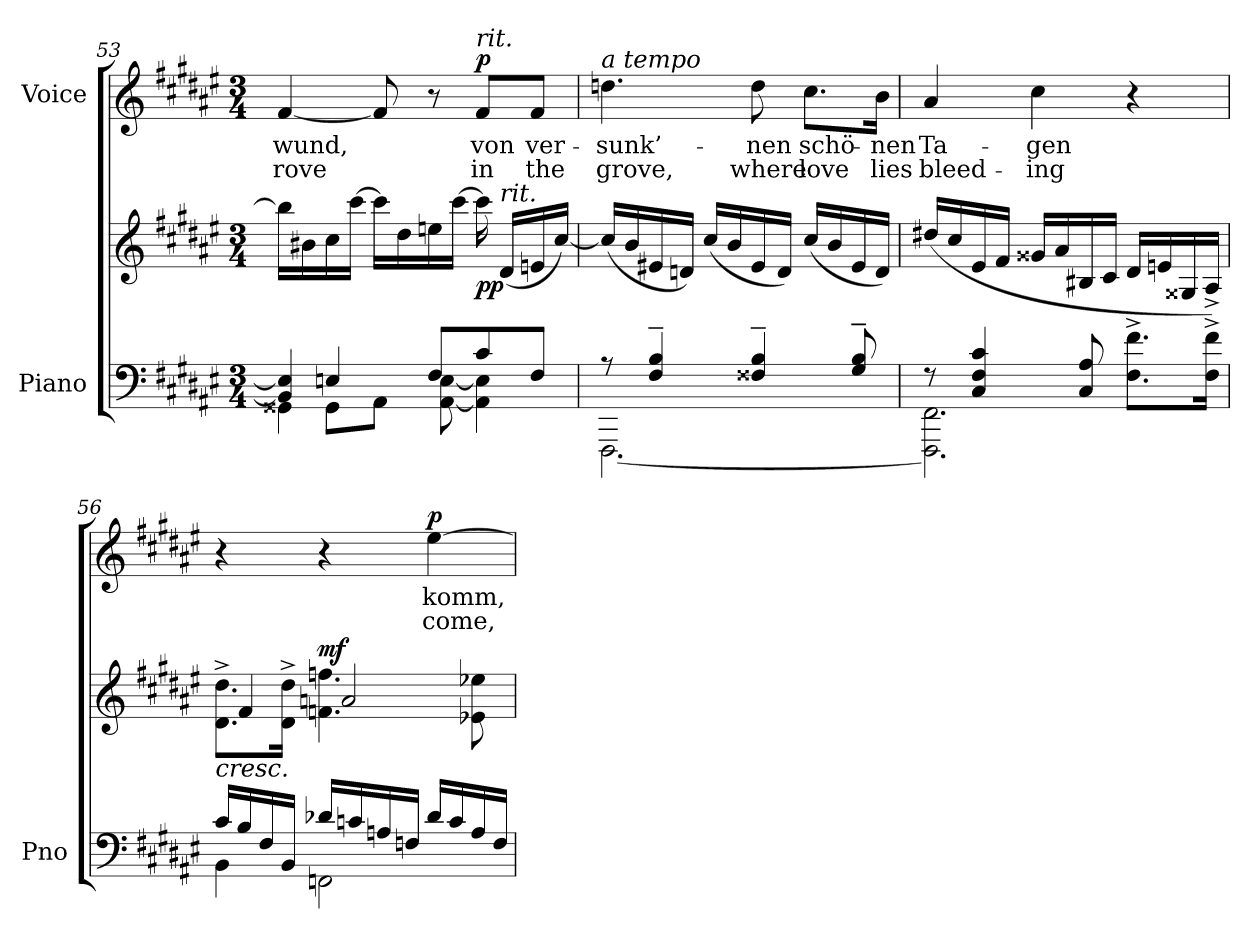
**kern	**kern	**dynam	**kern	**text	**text	**dynam
*part2	*part2	*part2	*part1	*part1	*part1	*part1
*staff3	*staff2	*staff2/3	*staff1	*staff1	*staff1	*staff1
*I"Piano	*	*	*I"Voice	*	*	*
*I'Pno	*	*	*	*	*	*
*clefF4	*clefG2	*	*clefG2	*	*	*
*k[f#c#g#d#a#e#]	*k[f#c#g#d#a#e#]	*	*k[f#c#g#d#a#e#]	*	*	*
*M3/4	*M3/4	*	*M3/4	*	*	*
=53	=53	=53	=53	=53	=53	=53
*^	*	*	*	*	*	*
8BB#/] 8E/]J	8GG##X\J	16bb#\LL]	.	[4f#/	-wund,	rove	.
.	.	16b#X\	.	.	.	.	.
4En/	8GG##\L	16cc#\	.	.	.	.	.
.	.	[16ccc#\JJ	.	.	.	.	.
.	8AA#\J	16ccc#\LL]	.	8f#/]	.	.	.
.	.	16dd#\	.	.	.	.	.
8F#/L	[8AA#\ [8E\	16een\	.	8r	.	.	.
.	.	[16ccc#\JJ	.	.	.	.	.
!	!	!	!	!LO:TX:a:i:t=rit.	!	!	!
!	!	!	!LO:DY:b	!	!	!	!LO:DY:a
8c#/	4AA#\] 4E\]	16ccc#\]	pp	8f#/L	von	in	p
!	!	!LO:TX:i:t=rit.	!	!	!	!	!
.	.	(16d#/LL	.	.	.	.	.
8F#/J	.	16en/	.	8f#/J	ver-	the	.
.	.	[16cc#/JJ)	.	.	.	.	.
=54	=54	=54	=54	=54	=54	=54	=54
!	!	!	!	!LO:TX:a:i:t=a tempo	!	!	!
8r	[2.FFF#\	(16cc#/LL]	.	4.ddn\	-sunk’-	grove,	.
.	.	16b/	.	.	.	.	.
4F#/~ 4B/~	.	16e#X/	.	.	.	.	.
.	.	16dn/JJ)	.	.	.	.	.
.	.	(16cc#/LL	.	.	.	.	.
.	.	16b/	.	.	.	.	.
4F##X/~ 4B/~	.	16e#/	.	8dd\	-nen	where	.
.	.	16d/JJ)	.	.	.	.	.
.	.	(16cc#/LL	.	8.cc#\L	schö-	love	.
.	.	16b/	.	.	.	.	.
8G#/~ 8B/~	.	16e#/	.	.	.	.	.
.	.	16d/JJ)	.	16b\Jk	-nen	lies	.
=55	=55	=55	=55	=55	=55	=55	=55
8r	2.FFF#\] 2.FF#\	(>16dd#X/LL	.	4a#/	Ta-	bleed-	.
.	.	16cc#/	.	.	.	.	.
4C#/ 4F#/ 4c#/	.	16e#/	.	.	.	.	.
.	.	16f#/JJ	.	.	.	.	.
.	.	16g##X/LL	.	4cc#\	-gen	-ing	.
.	.	16a#/	.	.	.	.	.
8C#/ 8A#/	.	16B#X/	.	.	.	.	.
.	.	16c#/JJ	.	.	.	.	.
8.F#\^ 8.f#\^L	.	16d#/LL	.	4r	.	.	.
.	.	16en/	.	.	.	.	.
.	.	16G##X/	.	.	.	.	.
16F#\^ 16f#\^Jk	.	16A#^/JJ)	.	.	.	.	.
=56	=56	=56	=56	=56	=56	=56	=56
!	!	!	!LO:HP:b	!	!	!	!
*	*	*^	*	*	*	*	*
16c#/LL	4BB\	8.d#\^ 8.dd#\^L	4f#/	<	4r	.	.	.
16B/	.	.	.	.	.	.	.	.
16F#/	.	.	.	.	.	.	.	.
16BB/JJ	.	16d#\^ 16dd#\^Jk	.	.	.	.	.	.
!	!	!	!	!LO:DY:a	!	!	!	!
16d-X/LL	2FFn\	4.fn\ 4.ffn\	2an/	mf	4r	.	.	.
16cn/	.	.	.	.	.	.	.	.
16An/	.	.	.	.	.	.	.	.
16Fn/JJ	.	.	.	.	.	.	.	.
!	!	!	!	!	!	!	!	!LO:DY:a
16d-/LL	.	.	.	.	[4ee#\	komm,	come,	p
16c/	.	.	.	.	.	.	.	.
16A/	.	8e-X\ 8ee-X\	.	[	.	.	.	.
16F/JJ	.	.	.	.	.	.	.	.
*v	*v	*	*	*	*	*	*	*
*	*v	*v	*	*	*	*	*
=	=	=	=	=	=	=
*-	*-	*-	*-	*-	*-	*-
